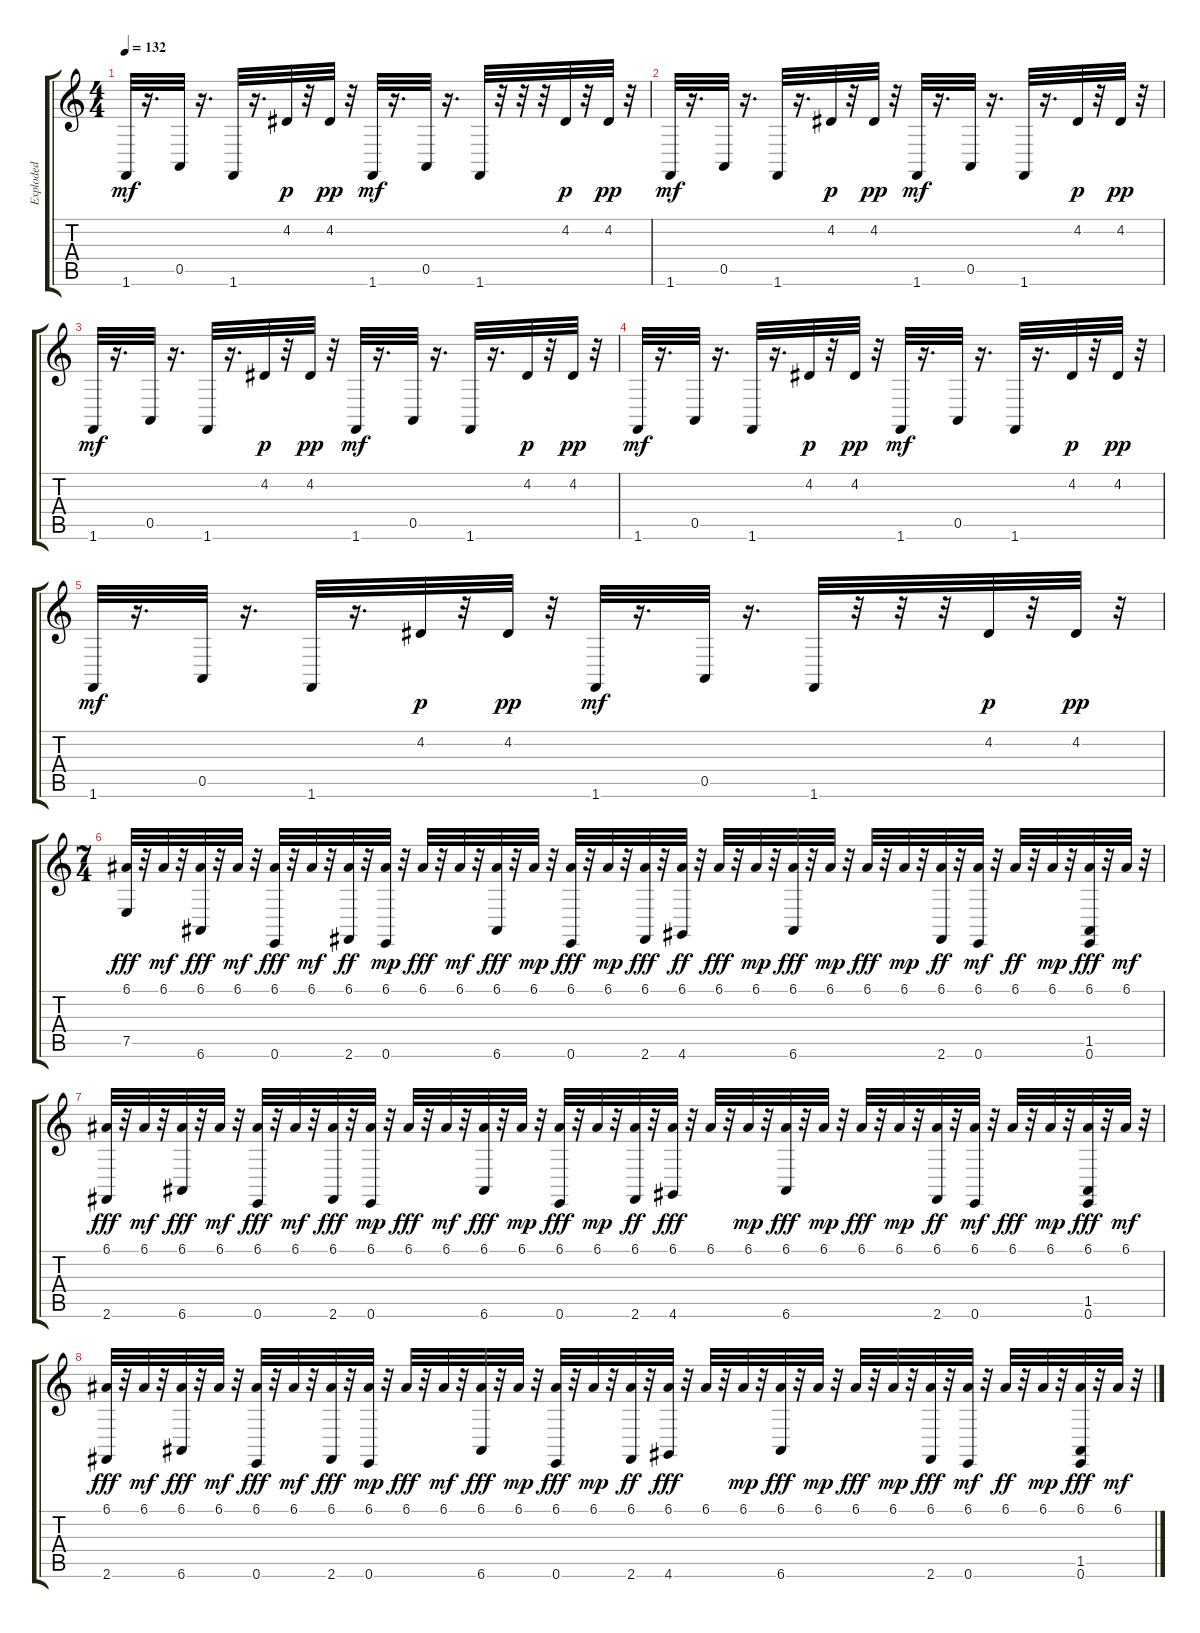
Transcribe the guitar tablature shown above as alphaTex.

\track ("Exploded" "Exploded") {instrument steeldrums}
\staff {score tabs}
\tuning (E4 B3 G3 D3 A2 E2) {hide}
\ts (4 4)
\tempo 132
\clef g2
\ks c
1.6.32{dy mf} r.16{d} 0.5.32 r.16{d} 1.6.32 r.16{d} 4.2.32{dy p} r.32 4.2.32{dy pp} r.32 1.6.32{dy mf} r.16{d} 0.5.32 r.16{d} 1.6.32 r.32 r.32 r.32 4.2.32{dy p} r.32 4.2.32{dy pp} r.32 |
1.6.32{dy mf} r.16{d} 0.5.32 r.16{d} 1.6.32 r.16{d} 4.2.32{dy p} r.32 4.2.32{dy pp} r.32 1.6.32{dy mf} r.16{d} 0.5.32 r.16{d} 1.6.32 r.16{d} 4.2.32{dy p} r.32 4.2.32{dy pp} r.32 |
1.6.32{dy mf} r.16{d} 0.5.32 r.16{d} 1.6.32 r.16{d} 4.2.32{dy p} r.32 4.2.32{dy pp} r.32 1.6.32{dy mf} r.16{d} 0.5.32 r.16{d} 1.6.32 r.16{d} 4.2.32{dy p} r.32 4.2.32{dy pp} r.32 |
1.6.32{dy mf} r.16{d} 0.5.32 r.16{d} 1.6.32 r.16{d} 4.2.32{dy p} r.32 4.2.32{dy pp} r.32 1.6.32{dy mf} r.16{d} 0.5.32 r.16{d} 1.6.32 r.16{d} 4.2.32{dy p} r.32 4.2.32{dy pp} r.32 |
1.6.32{dy mf} r.16{d} 0.5.32 r.16{d} 1.6.32 r.16{d} 4.2.32{dy p} r.32 4.2.32{dy pp} r.32 1.6.32{dy mf} r.16{d} 0.5.32 r.16{d} 1.6.32 r.32 r.32 r.32 4.2.32{dy p} r.32 4.2.32{dy pp} r.32 |
\ts (7 4)
(6.1 7.5).32{dy fff instrument acousticgrandpiano} r.32 6.1.32{dy mf} r.32 (6.1 6.6).32{dy fff} r.32 6.1.32{dy mf} r.32 (6.1 0.6).32{dy fff} r.32 6.1.32{dy mf} r.32 (6.1 2.6).32{dy ff} r.32 (6.1 0.6).32{dy mp} r.32 6.1.32{dy fff} r.32 6.1.32{dy mf} r.32 (6.1 6.6).32{dy fff} r.32 6.1.32{dy mp} r.32 (6.1 0.6).32{dy fff} r.32 6.1.32{dy mp} r.32 (6.1 2.6).32{dy fff} r.32 (6.1 4.6).32{dy ff} r.32 6.1.32{dy fff} r.32 6.1.32{dy mp} r.32 (6.1 6.6).32{dy fff} r.32 6.1.32{dy mp} r.32 6.1.32{dy fff} r.32 6.1.32{dy mp} r.32 (6.1 2.6).32{dy ff} r.32 (6.1 0.6).32{dy mf} r.32 6.1.32{dy ff} r.32 6.1.32{dy mp} r.32 (6.1 1.5 0.6).32{dy fff} r.32 6.1.32{dy mf} r.32 |
(6.1 2.6).32{dy fff} r.32 6.1.32{dy mf} r.32 (6.1 6.6).32{dy fff} r.32 6.1.32{dy mf} r.32 (6.1 0.6).32{dy fff} r.32 6.1.32{dy mf} r.32 (6.1 2.6).32{dy fff} r.32 (6.1 0.6).32{dy mp} r.32 6.1.32{dy fff} r.32 6.1.32{dy mf} r.32 (6.1 6.6).32{dy fff} r.32 6.1.32{dy mp} r.32 (6.1 0.6).32{dy fff} r.32 6.1.32{dy mp} r.32 (6.1 2.6).32{dy ff} r.32 (6.1 4.6).32{dy fff} r.32 6.1.32 r.32 6.1.32{dy mp} r.32 (6.1 6.6).32{dy fff} r.32 6.1.32{dy mp} r.32 6.1.32{dy fff} r.32 6.1.32{dy mp} r.32 (6.1 2.6).32{dy ff} r.32 (6.1 0.6).32{dy mf} r.32 6.1.32{dy fff} r.32 6.1.32{dy mp} r.32 (6.1 1.5 0.6).32{dy fff} r.32 6.1.32{dy mf} r.32 |
(6.1 2.6).32{dy fff} r.32 6.1.32{dy mf} r.32 (6.1 6.6).32{dy fff} r.32 6.1.32{dy mf} r.32 (6.1 0.6).32{dy fff} r.32 6.1.32{dy mf} r.32 (6.1 2.6).32{dy fff} r.32 (6.1 0.6).32{dy mp} r.32 6.1.32{dy fff} r.32 6.1.32{dy mf} r.32 (6.1 6.6).32{dy fff} r.32 6.1.32{dy mp} r.32 (6.1 0.6).32{dy fff} r.32 6.1.32{dy mp} r.32 (6.1 2.6).32{dy ff} r.32 (6.1 4.6).32{dy fff} r.32 6.1.32 r.32 6.1.32{dy mp} r.32 (6.1 6.6).32{dy fff} r.32 6.1.32{dy mp} r.32 6.1.32{dy fff} r.32 6.1.32{dy mp} r.32 (6.1 2.6).32{dy fff} r.32 (6.1 0.6).32{dy mf} r.32 6.1.32{dy ff} r.32 6.1.32{dy mp} r.32 (6.1 1.5 0.6).32{dy fff} r.32 6.1.32{dy mf} r.32
